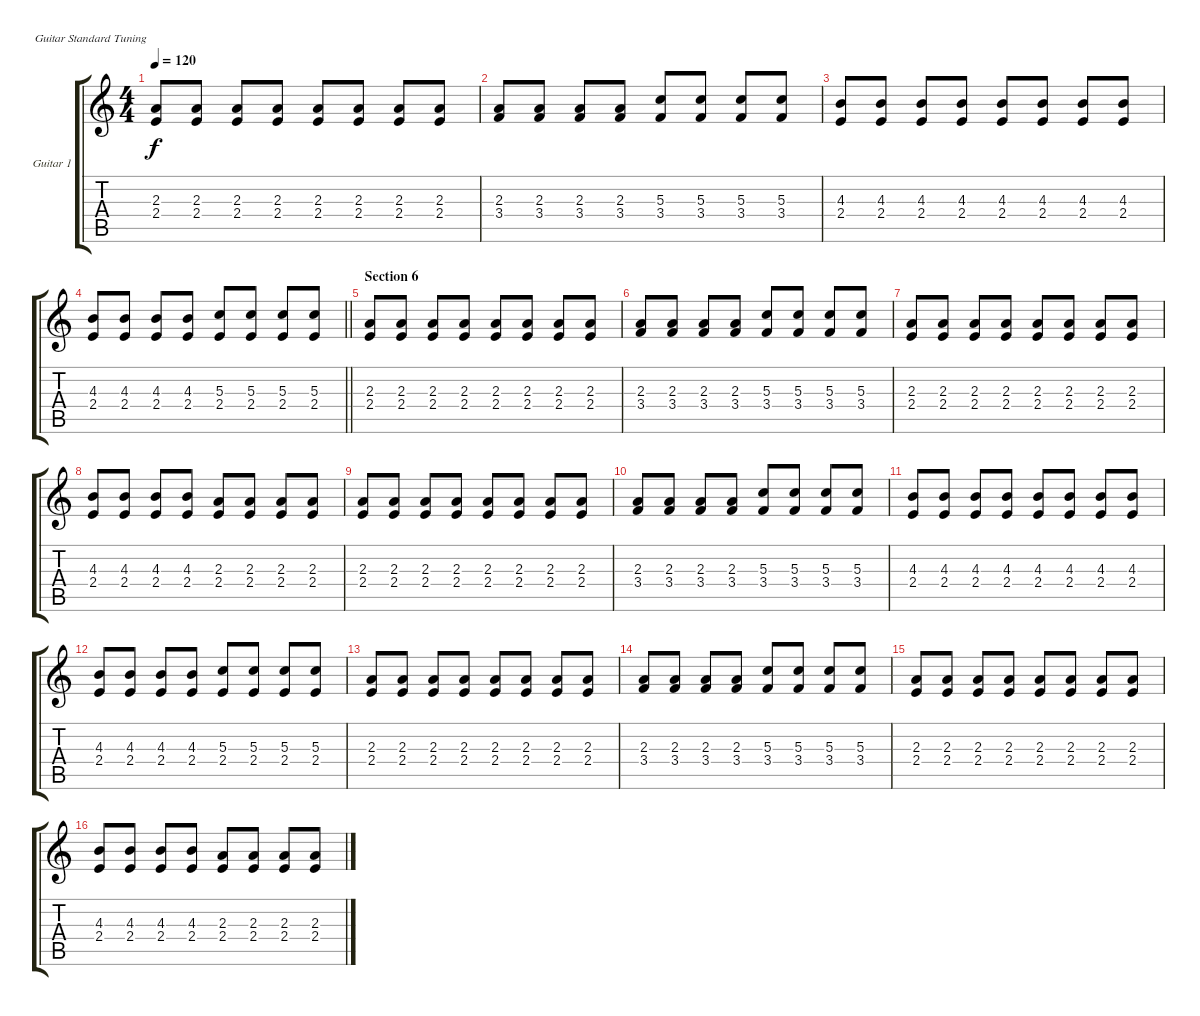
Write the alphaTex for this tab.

\defaultSystemsLayout 4
\bracketExtendMode groupsimilarinstruments
\firstSystemTrackNameOrientation horizontal
\otherSystemsTrackNameOrientation horizontal
\track ("Guitar 1" "Guitar 1") {instrument distortionguitar}
\staff {score tabs}
\tuning (E4 B3 G3 D3 A2 E2)
\ts (4 4)
\tempo 120
\clef g2
\ks c
(2.4 2.3).8{dy f} (2.4 2.3).8 (2.4 2.3).8 (2.4 2.3).8 (2.4 2.3).8 (2.4 2.3).8 (2.4 2.3).8 (2.4 2.3).8 |
(2.3 3.4).8 (2.3 3.4).8 (2.3 3.4).8 (2.3 3.4).8 (5.3 3.4).8 (5.3 3.4).8 (5.3 3.4).8 (5.3 3.4).8 |
(2.4 4.3).8 (2.4 4.3).8 (2.4 4.3).8 (2.4 4.3).8 (2.4 4.3).8 (2.4 4.3).8 (2.4 4.3).8 (2.4 4.3).8 |
\barLineRight lightlight
(2.4 4.3).8 (2.4 4.3).8 (2.4 4.3).8 (2.4 4.3).8 (2.4 5.3).8 (2.4 5.3).8 (2.4 5.3).8 (2.4 5.3).8 |
\section ("" "Section 6")
(2.4 2.3).8 (2.4 2.3).8 (2.4 2.3).8 (2.4 2.3).8 (2.4 2.3).8 (2.4 2.3).8 (2.4 2.3).8 (2.4 2.3).8 |
(2.3 3.4).8 (2.3 3.4).8 (2.3 3.4).8 (2.3 3.4).8 (5.3 3.4).8 (5.3 3.4).8 (5.3 3.4).8 (5.3 3.4).8 |
(2.4 2.3).8 (2.4 2.3).8 (2.4 2.3).8 (2.4 2.3).8 (2.4 2.3).8 (2.4 2.3).8 (2.4 2.3).8 (2.4 2.3).8 |
(2.4 4.3).8 (2.4 4.3).8 (2.4 4.3).8 (2.4 4.3).8 (2.4 2.3).8 (2.4 2.3).8 (2.4 2.3).8 (2.4 2.3).8 |
(2.4 2.3).8 (2.4 2.3).8 (2.4 2.3).8 (2.4 2.3).8 (2.4 2.3).8 (2.4 2.3).8 (2.4 2.3).8 (2.4 2.3).8 |
(2.3 3.4).8 (2.3 3.4).8 (2.3 3.4).8 (2.3 3.4).8 (5.3 3.4).8 (5.3 3.4).8 (5.3 3.4).8 (5.3 3.4).8 |
(2.4 4.3).8 (2.4 4.3).8 (2.4 4.3).8 (2.4 4.3).8 (2.4 4.3).8 (2.4 4.3).8 (2.4 4.3).8 (2.4 4.3).8 |
(2.4 4.3).8 (2.4 4.3).8 (2.4 4.3).8 (2.4 4.3).8 (2.4 5.3).8 (2.4 5.3).8 (2.4 5.3).8 (2.4 5.3).8 |
(2.4 2.3).8 (2.4 2.3).8 (2.4 2.3).8 (2.4 2.3).8 (2.4 2.3).8 (2.4 2.3).8 (2.4 2.3).8 (2.4 2.3).8 |
(2.3 3.4).8 (2.3 3.4).8 (2.3 3.4).8 (2.3 3.4).8 (5.3 3.4).8 (5.3 3.4).8 (5.3 3.4).8 (5.3 3.4).8 |
(2.4 2.3).8 (2.4 2.3).8 (2.4 2.3).8 (2.4 2.3).8 (2.4 2.3).8 (2.4 2.3).8 (2.4 2.3).8 (2.4 2.3).8 |
(2.4 4.3).8 (2.4 4.3).8 (2.4 4.3).8 (2.4 4.3).8 (2.4 2.3).8 (2.4 2.3).8 (2.4 2.3).8 (2.4 2.3).8
